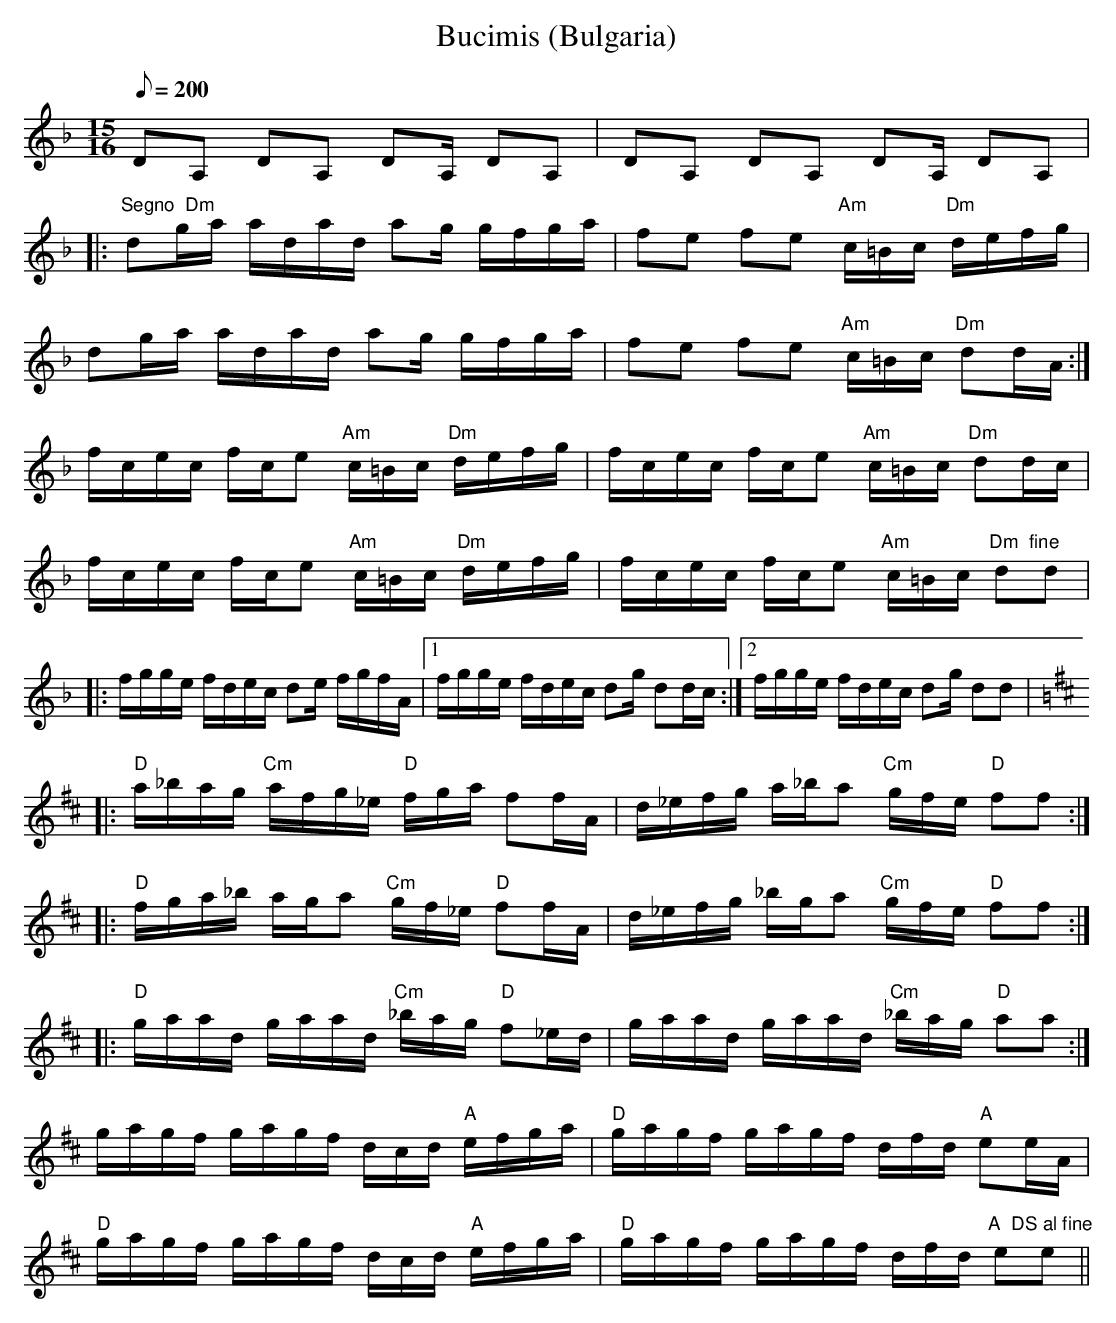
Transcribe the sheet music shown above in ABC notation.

X:1
T:Bucimis (Bulgaria)
M:15/16
L:1/16
Q:1/8=200
K:Dm
D2A,2 D2A,2 D2A, D2A,2 | D2A,2 D2A,2 D2A, D2A,2 | !
|: "Segno  Dm" d2ga adad a2g gfga | f2e2 f2e2 "Am" c=Bc "Dm" defg | !
d2ga adad a2g gfga | f2e2 f2e2 "Am" c=Bc "Dm" d2dA :| !
fcec fce2 "Am" c=Bc "Dm" defg | fcec fce2 "Am" c=Bc "Dm" d2dc | !
fcec fce2 "Am" c=Bc "Dm" defg | fcec fce2 "Am" c=Bc "Dm  fine" d2d2 | !
|: fgge fdec d2e fgfA |[1 fgge fdec d2g d2dc :|[2 fgge fdec d2g d2d2 | !
K:D
|: "D" a_bag "Cm" afg_e "D" fga f2fA | d_efg a_ba2 "Cm" gfe "D" f2f2 :| !
|: "D" fga_b aga2 "Cm" gf_e "D" f2fA | d_efg _bga2 "Cm" gfe "D" f2f2 :| !
|: "D" gaad gaad "Cm" _bag "D" f2_ed | gaad gaad "Cm" _bag "D" a2a2 :| !
gagf gagf dcd "A" efga | "D" gagf gagf dfd "A" e2eA | !
"D" gagf gagf dcd "A" efga | "D" gagf gagf dfd "A  DS al fine" e2e2 ||
